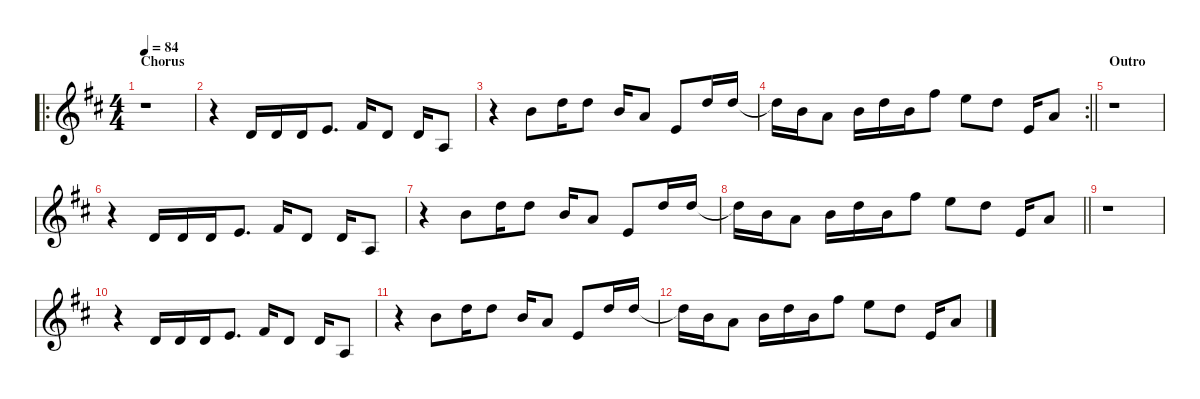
\defaultSystemsLayout 4
\hideDynamics
\bracketExtendMode nobrackets
\singleTrackTrackNamePolicy hidden
\multiTrackTrackNamePolicy hidden
\firstSystemTrackNameMode fullname
\firstSystemTrackNameOrientation horizontal
\otherSystemsTrackNameOrientation horizontal
\track ("Vocals" "ob.") {defaultSystemsLayout 4 instrument oboe}
\staff {score}
\tuning (E4 B3 G3 D3 A2 E2)
\ro
\ts (4 4)
\section ("" "Chorus")
\tempo 84
\clef g2
\ks d
r.1{dy f beam Down} |
r.4{beam Down} 3.2{acc forcenatural}.16{beam Up} 3.2{acc forcenatural}.16{beam Up} 3.2{acc forcenatural}.16{beam Up} 0.1{acc forcenatural}.8{d beam Up} 2.1{acc #}.16{beam Up} 3.2{acc forcenatural}.8{beam Up} 3.2{acc forcenatural}.16{beam Up} 2.3{acc forcenatural}.8{beam Up} |
r.4{beam Down} 12.2{acc forcenatural}.8{beam Down} 10.1{acc forcenatural}.16{beam Down} 10.1{acc forcenatural}.8{beam Down} 12.2{acc forcenatural}.16{beam Up} 10.2{acc forcenatural}.8{beam Up} 0.1{acc forcenatural}.8{beam Up} 10.1{acc forcenatural}.16{beam Up} 10.1{acc forcenatural}.16{beam Up} |
\rc 2
\barLineRight lightlight
10.1{t acc forcenatural}.16{beam Down} 7.1{acc forcenatural}.16{beam Down} 5.1{acc forcenatural}.8{beam Down} 7.1{acc forcenatural}.16{beam Down} 10.1{acc forcenatural}.16{beam Down} 7.1{acc forcenatural}.16{beam Down} 14.1{acc #}.8{beam Down} 12.1{acc forcenatural}.8{beam Down} 10.1{acc forcenatural}.8{beam Down} 0.1{acc forcenatural}.16{beam Up} 10.2{acc forcenatural}.8{beam Up} |
\section ("" "Outro")
r.1{beam Down} |
r.4{beam Down} 3.2{acc forcenatural}.16{beam Up} 3.2{acc forcenatural}.16{beam Up} 3.2{acc forcenatural}.16{beam Up} 0.1{acc forcenatural}.8{d beam Up} 2.1{acc #}.16{beam Up} 3.2{acc forcenatural}.8{beam Up} 3.2{acc forcenatural}.16{beam Up} 2.3{acc forcenatural}.8{beam Up} |
r.4{beam Down} 12.2{acc forcenatural}.8{beam Down} 10.1{acc forcenatural}.16{beam Down} 10.1{acc forcenatural}.8{beam Down} 12.2{acc forcenatural}.16{beam Up} 10.2{acc forcenatural}.8{beam Up} 0.1{acc forcenatural}.8{beam Up} 10.1{acc forcenatural}.16{beam Up} 10.1{acc forcenatural}.16{beam Up} |
\barLineRight lightlight
10.1{t acc forcenatural}.16{beam Down} 7.1{acc forcenatural}.16{beam Down} 5.1{acc forcenatural}.8{beam Down} 7.1{acc forcenatural}.16{beam Down} 10.1{acc forcenatural}.16{beam Down} 7.1{acc forcenatural}.16{beam Down} 14.1{acc #}.8{beam Down} 12.1{acc forcenatural}.8{beam Down} 10.1{acc forcenatural}.8{beam Down} 0.1{acc forcenatural}.16{beam Up} 10.2{acc forcenatural}.8{beam Up} |
r.1{beam Down} |
r.4{beam Down} 3.2{acc forcenatural}.16{beam Up} 3.2{acc forcenatural}.16{beam Up} 3.2{acc forcenatural}.16{beam Up} 0.1{acc forcenatural}.8{d beam Up} 2.1{acc #}.16{beam Up} 3.2{acc forcenatural}.8{beam Up} 3.2{acc forcenatural}.16{beam Up} 2.3{acc forcenatural}.8{beam Up} |
r.4{beam Down} 12.2{acc forcenatural}.8{beam Down} 10.1{acc forcenatural}.16{beam Down} 10.1{acc forcenatural}.8{beam Down} 12.2{acc forcenatural}.16{beam Up} 10.2{acc forcenatural}.8{beam Up} 0.1{acc forcenatural}.8{beam Up} 10.1{acc forcenatural}.16{beam Up} 10.1{acc forcenatural}.16{beam Up} |
10.1{t acc forcenatural}.16{beam Down} 7.1{acc forcenatural}.16{beam Down} 5.1{acc forcenatural}.8{beam Down} 7.1{acc forcenatural}.16{beam Down} 10.1{acc forcenatural}.16{beam Down} 7.1{acc forcenatural}.16{beam Down} 14.1{acc #}.8{beam Down} 12.1{acc forcenatural}.8{beam Down} 10.1{acc forcenatural}.8{beam Down} 0.1{acc forcenatural}.16{beam Up} 10.2{acc forcenatural}.8{beam Up}
